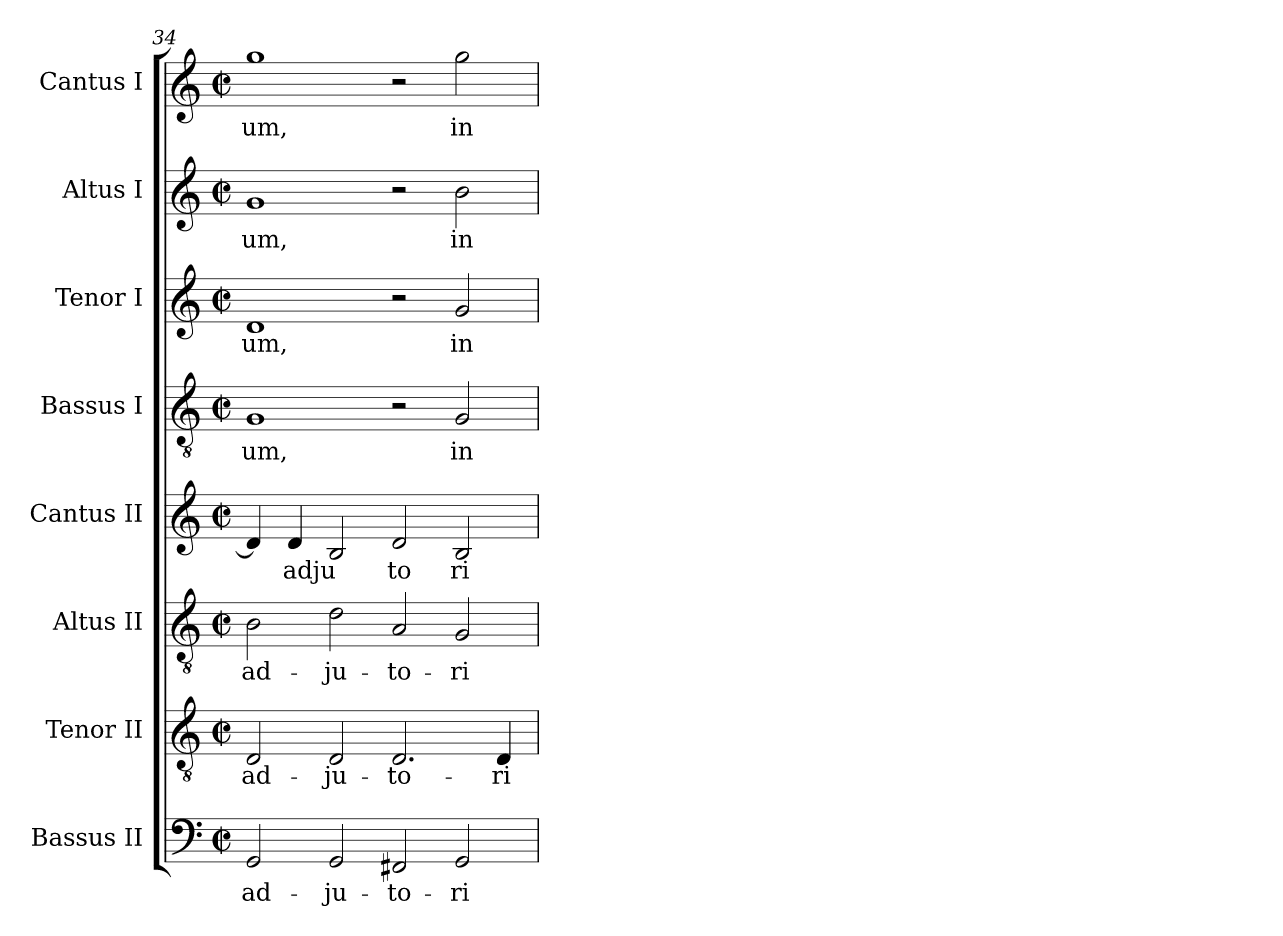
**kern	**text	**kern	**text	**kern	**text	**kern	**text	**kern	**text	**kern	**text	**kern	**text	**kern	**text
*part8	*part8	*part7	*part7	*part6	*part6	*part5	*part5	*part4	*part4	*part3	*part3	*part2	*part2	*part1	*part1
*staff8	*staff8	*staff7	*staff7	*staff6	*staff6	*staff5	*staff5	*staff4	*staff4	*staff3	*staff3	*staff2	*staff2	*staff1	*staff1
*I"Bassus II	*	*I"Tenor II	*	*I"Altus II	*	*I"Cantus II	*	*I"Bassus I	*	*I"Tenor I	*	*I"Altus I	*	*I"Cantus I	*
*clefF4	*	*clefGv2	*	*clefGv2	*	*clefG2	*	*clefGv2	*	*clefG2	*	*clefG2	*	*clefG2	*
*k[]	*	*k[]	*	*k[]	*	*k[]	*	*k[]	*	*k[]	*	*k[]	*	*k[]	*
*C:	*	*C:	*	*C:	*	*C:	*	*C:	*	*C:	*	*C:	*	*C:	*
*M2/2	*	*M2/2	*	*M2/2	*	*M2/2	*	*M2/2	*	*M2/2	*	*M2/2	*	*M2/2	*
*met(c|)	*	*met(c|)	*	*met(c|)	*	*met(c|)	*	*met(c|)	*	*met(c|)	*	*met(c|)	*	*met(c|)	*
=34	=34	=34	=34	=34	=34	=34	=34	=34	=34	=34	=34	=34	=34	=34	=34
!	!LO:LY:b:cj	!	!LO:LY:b:cj	!	!LO:LY:b:cj	!	!LO:LY:b:cj	!	!LO:LY:b:cj	!	!LO:LY:b:cj	!	!LO:LY:b:cj	!	!LO:LY:b:cj
2GG/	ad-	2D/	ad-	2B\	ad-	4d/]	.	1G	um,	1d	-um,	1g	-um,	1gg	-um,
!	!	!	!	!	!	!	!LO:LY:b:cj	!	!	!	!	!	!	!	!
.	.	.	.	.	.	4d/	adju	.	.	.	.	.	.	.	.
!	!LO:LY:b:cj	!	!LO:LY:b:cj	!	!LO:LY:b:cj	!	!LO:LY:b:cj	!	!	!	!	!	!	!	!
2GG/	-ju-	2D/	-ju-	2d\	-ju-	2B/	.	.	.	.	.	.	.	.	.
!	!LO:LY:b:cj	!	!LO:LY:b:cj	!	!LO:LY:b:cj	!	!LO:LY:b:cj	!	!	!	!	!	!	!	!
2FF#X/	-to-	2.D/	-to-	2A/	-to-	2d/	to	2r	.	2r	.	2r	.	2r	.
!	!LO:LY:b:cj	!	!	!	!LO:LY:b:cj	!	!LO:LY:b:cj	!	!LO:LY:b:cj	!	!LO:LY:b:cj	!	!LO:LY:b:cj	!	!LO:LY:b:cj
2GG/	-ri-	.	.	2G/	-ri-	2B/	ri	2G/	in	2g/	in	2b\	in	2gg\	in
!	!	!	!LO:LY:b:cj	!	!	!	!	!	!	!	!	!	!	!	!
.	.	4D/	-ri-	.	.	.	.	.	.	.	.	.	.	.	.
=	=	=	=	=	=	=	=	=	=	=	=	=	=	=	=
*-	*-	*-	*-	*-	*-	*-	*-	*-	*-	*-	*-	*-	*-	*-	*-
